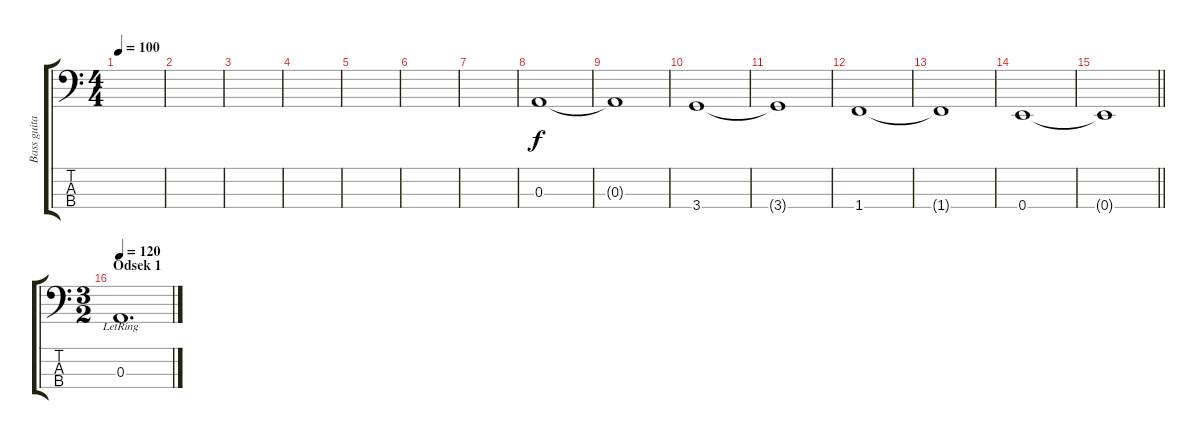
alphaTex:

\track ("Bass guitar" "Bass guita") {instrument electricbassfinger}
\staff {score tabs}
\tuning (G2 D2 A1 E1) {hide}
\ts (4 4)
\tempo 100
\clef f4
\ks c
|
|
|
|
|
|
|
0.3.1 |
0.3{t}.1 |
3.4.1 |
3.4{t}.1 |
1.4.1 |
1.4{t}.1 |
0.4.1 |
\barLineRight lightlight
0.4{t}.1 |
\ts (3 2)
\section ("" "Odsek 1")
\tempo 120
0.3{lr}.1{d}
